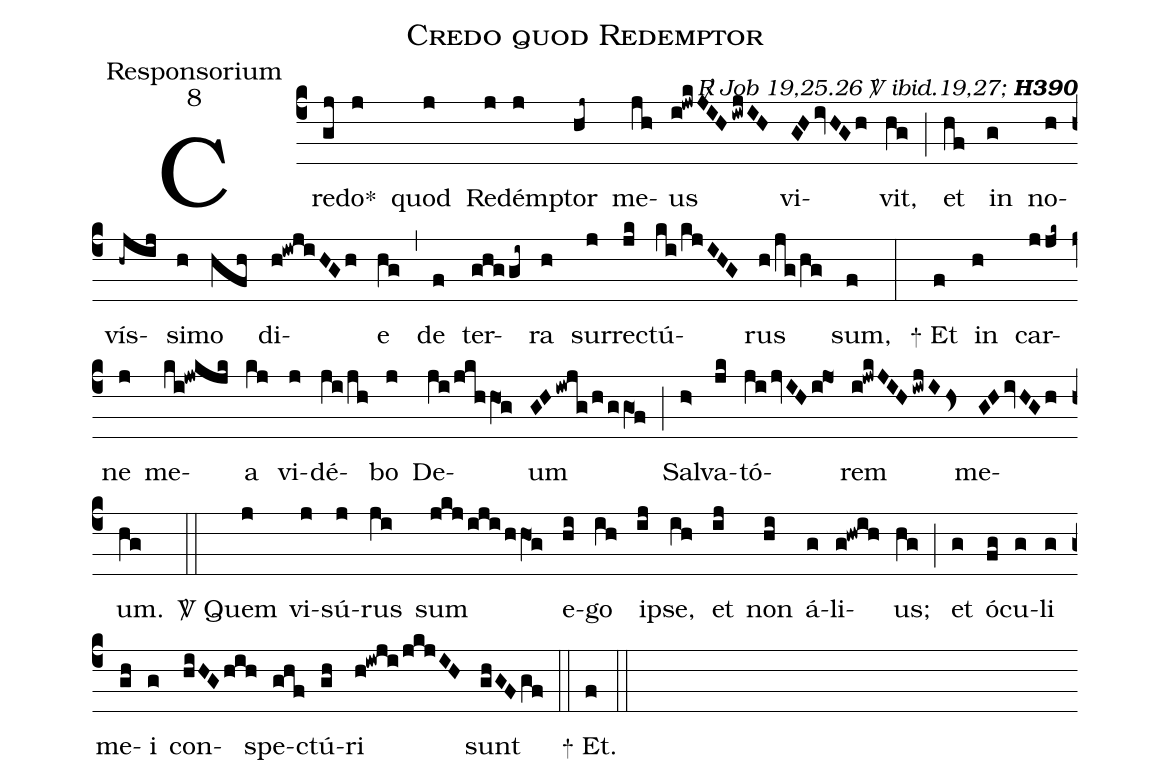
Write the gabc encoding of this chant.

name:Credo quod Redemptor;
office-part:Responsorium;
mode:8;
commentary:{\itshape\mdseries \Rbar\  Job 19,25.26 \Vbar\   ibid.19,27;\/}  {\bfseries H390};
%%
(c4) Cre(gj)do<sp>*</sp>(j) quod(j) Re(j)dém(j)ptor(hj~) me(jh)us(i!jwkJIHiwjIH) vi(GHivHGh)vit,(hg) (;)
et(hf) in(g) no(h)vís(-hjij)si(h)mo(hfh) di(h!iwjiHGh)e(hg) (,)
de(f) ter(ghg/gi~)ra(h) sur(j)re(jk)ctú(ki/kjIHG)rus(h/jg/hg) sum,(f) (:)
<sp>+</sp> Et(f) in(h) car(jjk~)ne(j) me(ki!jwkjk)a(kj) vi(j)dé(ji/jh)bo(j) De(ji/jkhhO1g)um(GHiwjg/h/ggO1f) (;)
Sal(h>)va(jk)tó(jijvIHi!jo1)rem(i!jwkJIHiwjIHs<) me(GHivHGh)um.(hg) (::)
<sp>V/</sp> Quem(j) vi(j)sú(j)rus(ji) sum(jkj/iji/hhO1g) e(hi)go(ih) i(ij)pse,(ih) et(ij) non(hi) á(g)li(g!hwih)us;(hg) (;)
et(g) ó(fg)cu(g)li(g) me(gh)i(g) con(hiHGhih)spe(ghf)ctú(gh)ri(h!iwji/jkjIH) sunt(ghGFgf) (::)
<sp>+</sp> Et.(f) (::)
